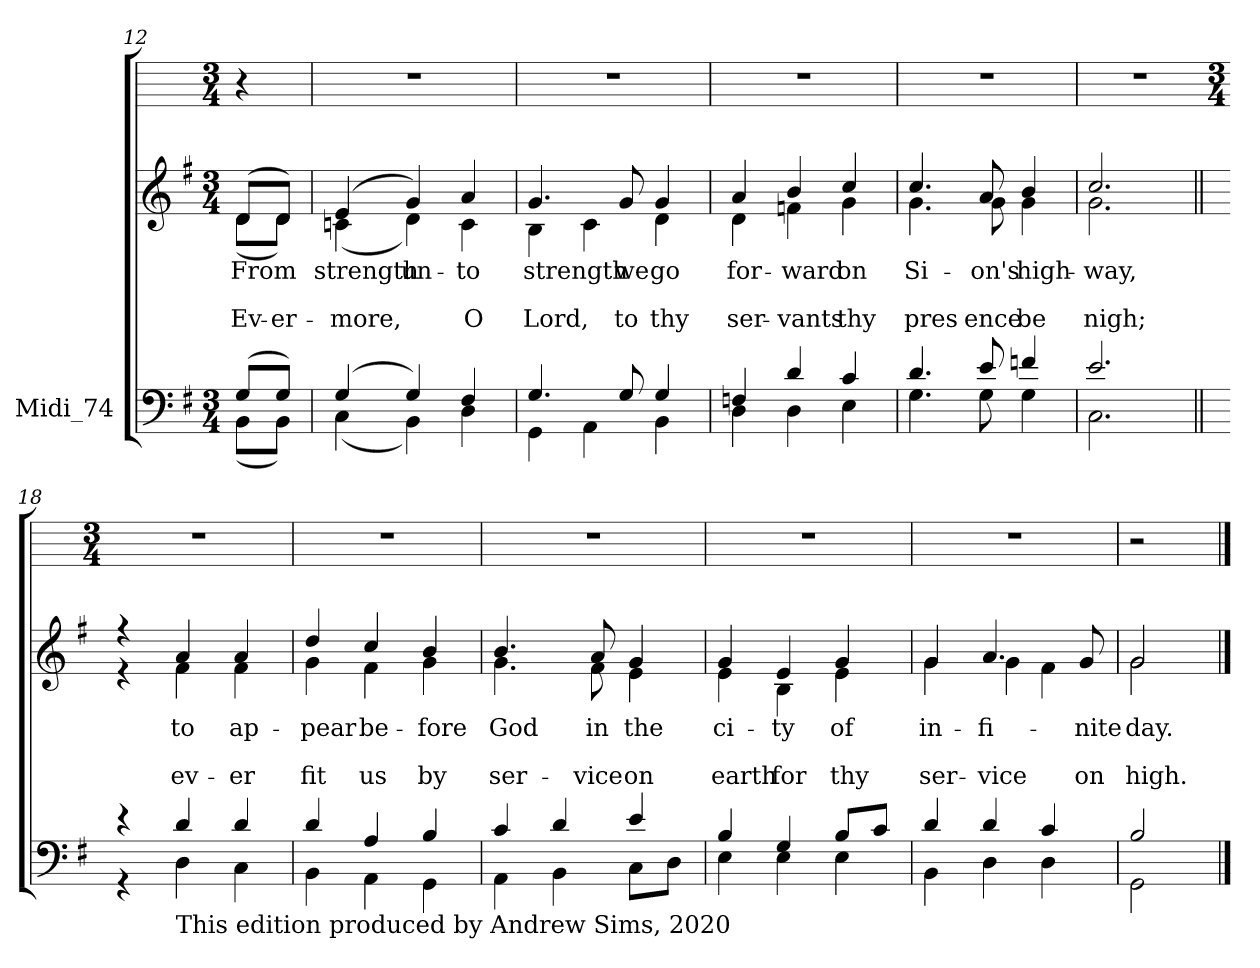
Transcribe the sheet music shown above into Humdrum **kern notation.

**kern	**kern	**text	**text	**text	**kern
*part3	*part2	*part2	*part2	*part2	*part1
*staff3	*staff2	*staff2	*staff2	*staff2	*staff1
*I"Midi_74	*	*	*	*	*
!!LO:LB:g=z
*clefF4	*clefG2	*	*	*	*
*k[f#]	*k[f#]	*	*	*	*
*G:	*G:	*	*	*	*
*M3/4	*M3/4	*	*	*	*M3/4
=12	=12	=12	=12	=12	=12
*^	*	*	*	*	*
!	!	!	!LO:LY:b	!	!LO:LY:b	!
*	*	*^	*	*	*	*
(>8G/L	(<8BB\L	(>8d/L	(<8d\L	From	.	Ev-	4r
!	!	!	!	!	!	!LO:LY:b	!
8G/J)	8BB\J)	8d/J)	8d\J)	.	.	-er-	.
=13	=13	=13	=13	=13	=13	=13	=13
!	!	!	!	!LO:LY:b	!	!LO:LY:b	!
(>4G/	(<4C\	(>4e/	(<4cn\	-strength	.	more,	2.r
!	!	!	!	!LO:LY:b	!	!	!
4G/)	4BB\)	4g/)	4d\)	un-	.	.	.
!	!	!	!	!LO:LY:b	!	!LO:LY:b	!
4F#/	4D\	4a/	4c\	-to	.	O	.
=14	=14	=14	=14	=14	=14	=14	=14
!	!	!	!	!LO:LY:b	!	!LO:LY:b	!
4.G/	4GG\	4.g/	4B\	strength	.	Lord,	2.r
.	4AA\	.	4c\	.	.	.	.
!	!	!	!	!LO:LY:b	!	!LO:LY:b	!
8G/	.	8g/	.	we	.	to	.
!	!	!	!	!LO:LY:b	!	!LO:LY:b	!
4G/	4BB\	4g/	4d\	go	.	thy	.
=15	=15	=15	=15	=15	=15	=15	=15
!	!	!	!	!LO:LY:b	!	!LO:LY:b	!
4Fn/	4D\	4a/	4d\	for-	.	-ser-	2.r
!	!	!	!	!LO:LY:b	!	!LO:LY:b	!
4d/	4D\	4b/	4fn\	-ward	.	vants	.
!	!	!	!	!LO:LY:b	!	!LO:LY:b	!
4c/	4E\	4cc/	4g\	on	.	thy	.
=16	=16	=16	=16	=16	=16	=16	=16
!	!	!	!	!LO:LY:b	!	!LO:LY:b	!
4.d/	4.G\	4.cc/	4.g\	Si-	.	-pres	2.r
!	!	!	!	!LO:LY:b	!	!LO:LY:b	!
8e/	8G\	8a/	8g\	on's	.	- ence	.
!	!	!	!	!LO:LY:b	!	!LO:LY:b	!
4fn	4G\	4b/	4g\	high-	.	-be	.
=17	=17	=17	=17	=17	=17	=17	=17
!	!	!	!	!LO:LY:b	!	!LO:LY:b	!
2.e	2.C\	2.cc/	2.g\	way,	.	nigh;	2.r
!!LO:LB:g=z
=18||	=18||	=18||	=18||	=18	=18	=18	=18
*	*	*	*	*	*	*	*M3/4
4r	4r	4r	4r	.	.	.	2.r
!LO:TX:b:t=This edition produced by Andrew Sims, 2020	!	!	!	!	!	!	!
!	!	!	!	!LO:LY:b	!	!LO:LY:b	!
4d/	4D\	4a/	4f#\	to	.	ev-	.
!	!	!	!	!LO:LY:b	!	!LO:LY:b	!
4d/	4C\	4a/	4f#\	-ap-	.	-er	.
=19	=19	=19	=19	=19	=19	=19	=19
!	!	!	!	!LO:LY:b	!	!LO:LY:b	!
4d/	4BB\	4dd/	4g\	pear	.	fit	2.r
!	!	!	!	!LO:LY:b	!	!LO:LY:b	!
4A/	4AA\	4cc/	4f#\	be-	.	-us	.
!	!	!	!	!LO:LY:b	!	!LO:LY:b	!
4B/	4GG\	4b/	4g\	fore	.	by	.
=20	=20	=20	=20	=20	=20	=20	=20
!	!	!	!	!LO:LY:b	!	!LO:LY:b	!
4c/	4AA\	4.b/	4.g\	God	.	ser-	2.r
4d/	4BB\	.	.	.	.	.	.
!	!	!	!	!LO:LY:b	!	!LO:LY:b	!
.	.	8a/	8f#\	-in	.	vice	.
!	!	!	!	!LO:LY:b	!	!LO:LY:b	!
4e/	8C\L	4g/	4e\	the	.	on	.
.	8D\J	.	.	.	.	.	.
=21	=21	=21	=21	=21	=21	=21	=21
!	!	!	!	!LO:LY:b	!	!LO:LY:b	!
4B/	4E\	4g/	4e\	ci-	.	-earth	2.r
!	!	!	!	!LO:LY:b	!	!LO:LY:b	!
4G/	4E\	4e/	4B\	ty	.	for	.
!	!	!	!	!LO:LY:b	!	!LO:LY:b	!
8B/L	4E\	4g/	4e\	of	.	thy	.
8c/J	.	.	.	.	.	.	.
=22	=22	=22	=22	=22	=22	=22	=22
!	!	!	!	!LO:LY:b	!	!LO:LY:b	!
4d/	4BB\	4g/	4g\	in-	.	-ser-	2.r
!	!	!	!	!LO:LY:b	!	!LO:LY:b	!
4d/	4D\	4.a/	4g\	-fi-	.	-vice	.
4c/	4D\	.	4f#\	.	.	.	.
!	!	!	!	!LO:LY:b	!	!LO:LY:b	!
.	.	8g/	.	nite	.	on	.
=23	=23	=23	=23	=23	=23	=23	=23
!	!	!	!	!LO:LY:b	!	!LO:LY:b	!
2B/	2GG\	2g/	2g\	day.	.	high.	2r
*v	*v	*	*	*	*	*	*
*	*v	*v	*	*	*	*
==	==	==	==	==	==
*-	*-	*-	*-	*-	*-
